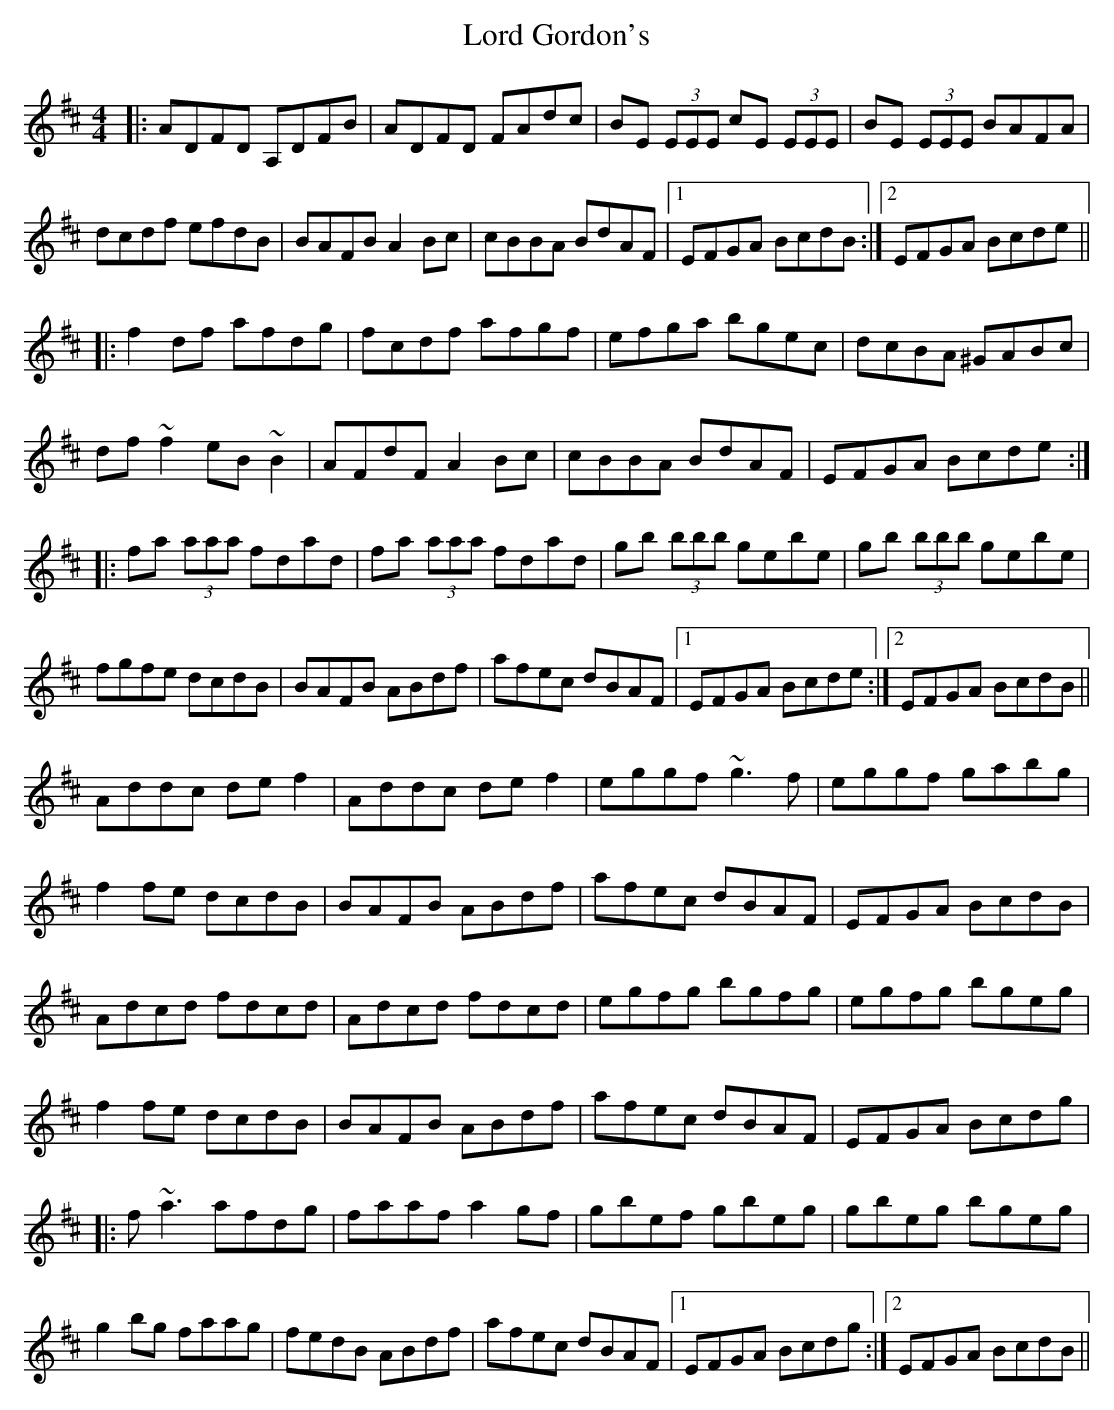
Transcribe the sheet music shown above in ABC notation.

X:1
T: Lord Gordon's
M: 4/4
L: 1/8
K: Dmaj
|:ADFD A,DFB|ADFD FAdc|BE (3EEE cE (3EEE|BE (3EEE BAFA|
dcdf efdB|BAFB A2Bc|cBBA BdAF|1 EFGA BcdB:|2 EFGA Bcde||
|:f2df afdg|fcdf afwgf|efga bgec|dcBA ^GABc|
df~f2 eB~B2|AFdF A2Bc|cBBA BdAF|EFGA Bcde:|
|:fa (3aaa fdad|fa (3aaa fdad|gb (3bbb gebe|gb (3bbb gebe|
fgfe dcdB|BAFB ABdf|afec dBAF|1 EFGA Bcde:|2 EFGA BcdB||
Addc def2|Addc def2|eggf ~g3f|eggf gabgw|
f2fe dcdB|BAFB ABdf|afec dBAF|EFGA BcdB|
Adcd fdcd|Adcd fdcd|egfg bgfg|egfg bgeg|
f2fe dcdB|BAFB ABdf|afec dBAF|EFGA Bcdg|
|:f~a3 afdg|faaf a2gf|gbef gbeg|gbeg bgeg|
g2bg faag|fedB ABdf|afec dBAF|1 EFGA Bcdg:|2 EFGA BcdB||
